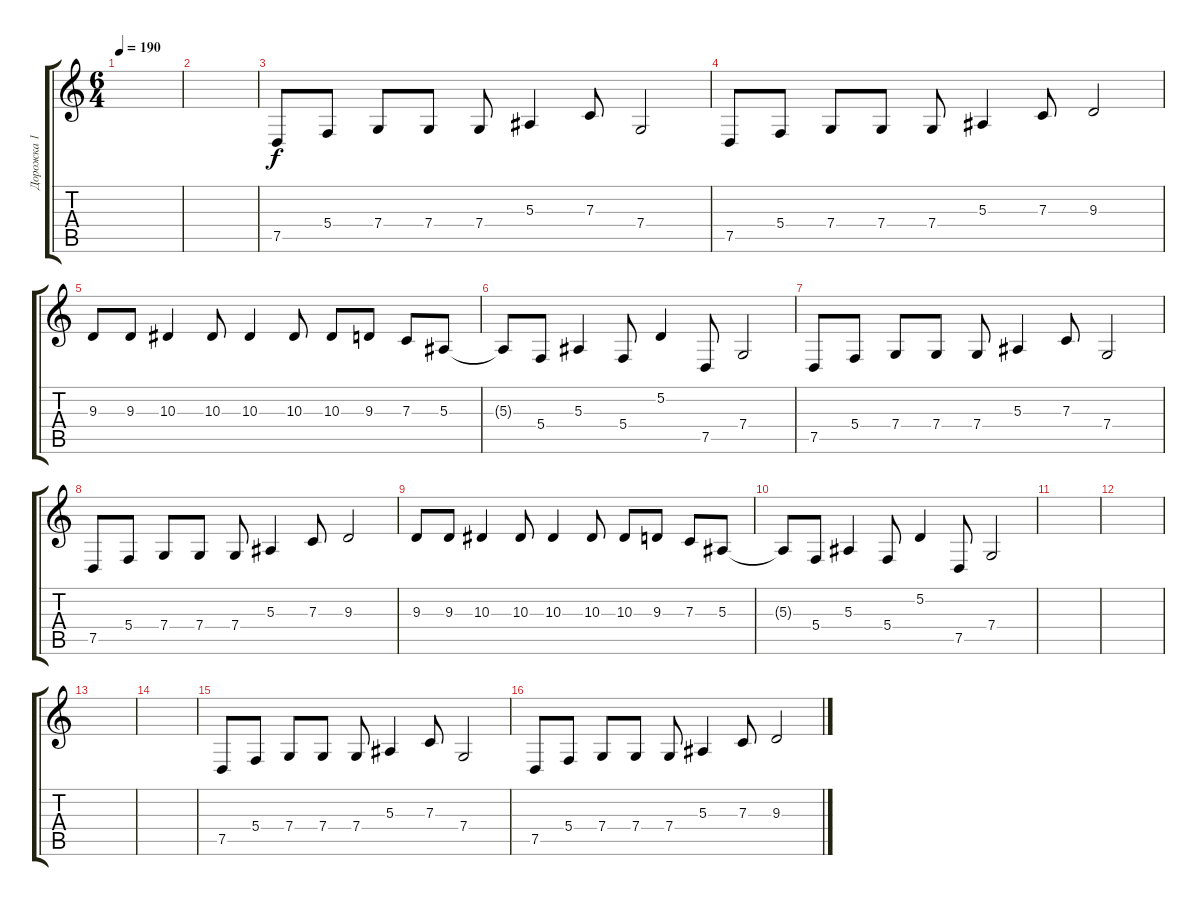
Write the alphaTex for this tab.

\track ("Дорожка 1" "Дорожка 1") {instrument viola}
\staff {score tabs}
\tuning (D4 A3 F3 C3 G2 D2) {hide}
\ts (6 4)
\tempo 190
\clef g2
\ks c
|
|
7.5.8 5.4.8 7.4.8 7.4.8 7.4.8 5.3.4 7.3.8 7.4.2 |
7.5.8 5.4.8 7.4.8 7.4.8 7.4.8 5.3.4 7.3.8 9.3.2 |
9.3.8 9.3.8 10.3.4 10.3.8 10.3.4 10.3.8 10.3.8 9.3.8 7.3.8 5.3.8 |
5.3{t}.8 5.4.8 5.3.4 5.4.8 5.2.4 7.5.8 7.4.2 |
7.5.8 5.4.8 7.4.8 7.4.8 7.4.8 5.3.4 7.3.8 7.4.2 |
7.5.8 5.4.8 7.4.8 7.4.8 7.4.8 5.3.4 7.3.8 9.3.2 |
9.3.8 9.3.8 10.3.4 10.3.8 10.3.4 10.3.8 10.3.8 9.3.8 7.3.8 5.3.8 |
5.3{t}.8 5.4.8 5.3.4 5.4.8 5.2.4 7.5.8 7.4.2 |
|
|
|
|
7.5.8 5.4.8 7.4.8 7.4.8 7.4.8 5.3.4 7.3.8 7.4.2 |
7.5.8 5.4.8 7.4.8 7.4.8 7.4.8 5.3.4 7.3.8 9.3.2
